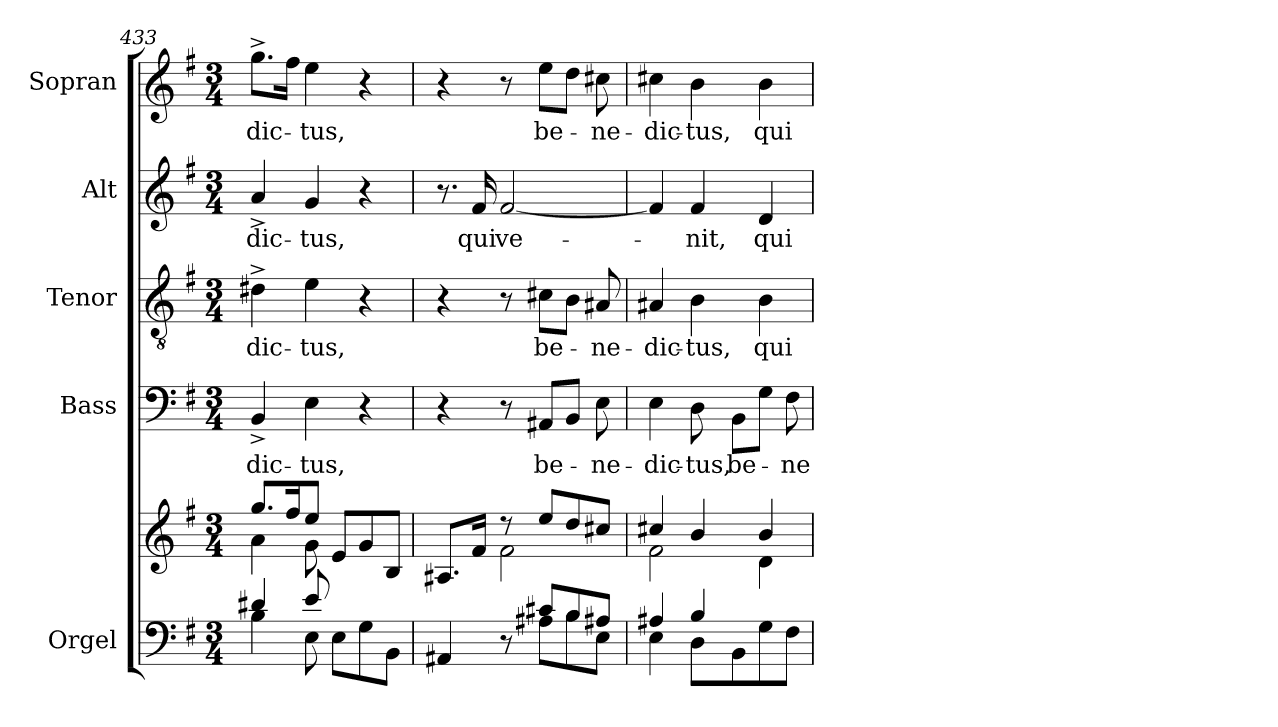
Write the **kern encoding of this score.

**kern	**kern	**kern	**text	**kern	**text	**kern	**text	**kern	**text
*part5	*part5	*part4	*part4	*part3	*part3	*part2	*part2	*part1	*part1
*staff6	*staff5	*staff4	*staff4	*staff3	*staff3	*staff2	*staff2	*staff1	*staff1
*I"Orgel	*	*I"Bass	*	*I"Tenor	*	*I"Alt	*	*I"Sopran	*
*I'Org.	*	*I'B.	*	*I'T.	*	*I'A.	*	*I'S.	*
*clefF4	*clefG2	*clefF4	*	*clefGv2	*	*clefG2	*	*clefG2	*
*k[f#]	*k[f#]	*k[f#]	*	*k[f#]	*	*k[f#]	*	*k[f#]	*
*G:	*G:	*G:	*	*G:	*	*G:	*	*G:	*
*M3/4	*M3/4	*M3/4	*	*M3/4	*	*M3/4	*	*M3/4	*
=433	=433	=433	=433	=433	=433	=433	=433	=433	=433
*^	*^	*	*	*	*	*	*	*	*
!	!	!	!	!	!LO:LY:b	!	!LO:LY:b	!	!LO:LY:b	!	!LO:LY:b
4d#X/	4B\	8.gg/L	4a\	4BB^>/	-dic-	4d#X^>\	-dic-	4a^>/	-dic-	8.gg^>\L	-dic-
.	.	16ff#/k	.	.	.	.	.	.	.	16ff#\Jk	.
!	!	!	!	!	!LO:LY:b	!	!LO:LY:b	!	!LO:LY:b	!	!LO:LY:b
8e/	8E\	8ee/J	8g\	4E\	-tus,	4e\	-tus,	4g/	-tus,	4ee\	-tus,
8ryy	8E\L	8e/L	4.ryy	.	.	.	.	.	.	.	.
4ryy	8G\	8g/	.	4r	.	4r	.	4r	.	4r	.
.	8BB\J	8B/J	.	.	.	.	.	.	.	.	.
=434	=434	=434	=434	=434	=434	=434	=434	=434	=434	=434	=434
4AA#X/	4.ryy	8.A#X/L	4ryy	4r	.	4r	.	8.r	.	4r	.
!	!	!	!	!	!	!	!	!	!LO:LY:b	!	!
.	.	16f#/Jk	.	.	.	.	.	16f#/	qui	.	.
!	!	!	!	!	!	!	!	!	!LO:LY:b	!	!
8r	.	8rdd	2f#\	8r	.	8r	.	[2f#/	ve-	8r	.
!	!	!	!	!	!LO:LY:b	!	!LO:LY:b	!	!	!	!LO:LY:b
8c#X/L	8A#X\L	8ee/L	.	8AA#X/L	be-	8c#X\L	be-	.	.	8ee\L	be-
8B/	8B\	8dd/	.	8BB/J	.	8B\J	.	.	.	8dd\J	.
!	!	!	!	!	!LO:LY:b	!	!LO:LY:b	!	!	!	!LO:LY:b
8A#X/J	8E\J	8cc#X/J	.	8E\	-ne-	8A#X/	-ne-	.	.	8cc#X\	-ne-
=435	=435	=435	=435	=435	=435	=435	=435	=435	=435	=435	=435
!	!	!	!	!	!LO:LY:b	!	!LO:LY:b	!	!	!	!LO:LY:b
4A#X/	4E\	4cc#X/	2f#\	4E\	-dic-	4A#X/	-dic-	4f#/]	.	4cc#X\	-dic-
!	!	!	!	!	!LO:LY:b	!	!LO:LY:b	!	!LO:LY:b	!	!LO:LY:b
4B/	8D\L	4b/	.	8D\	-tus,	4B\	-tus,	4f#/	-nit,	4b\	-tus,
!	!	!	!	!	!LO:LY:b	!	!	!	!	!	!
.	8BB\	.	.	8BB\L	be-	.	.	.	.	.	.
!	!	!	!	!	!	!	!LO:LY:b	!	!LO:LY:b	!	!LO:LY:b
4ryy	8G\	4b/	4d\	8G\J	.	4B\	qui	4d/	qui	4b\	qui
!	!	!	!	!	!LO:LY:b	!	!	!	!	!	!
.	8F#\J	.	.	8F#\	-ne-	.	.	.	.	.	.
*v	*v	*	*	*	*	*	*	*	*	*	*
*	*v	*v	*	*	*	*	*	*	*	*
=	=	=	=	=	=	=	=	=	=
*-	*-	*-	*-	*-	*-	*-	*-	*-	*-
